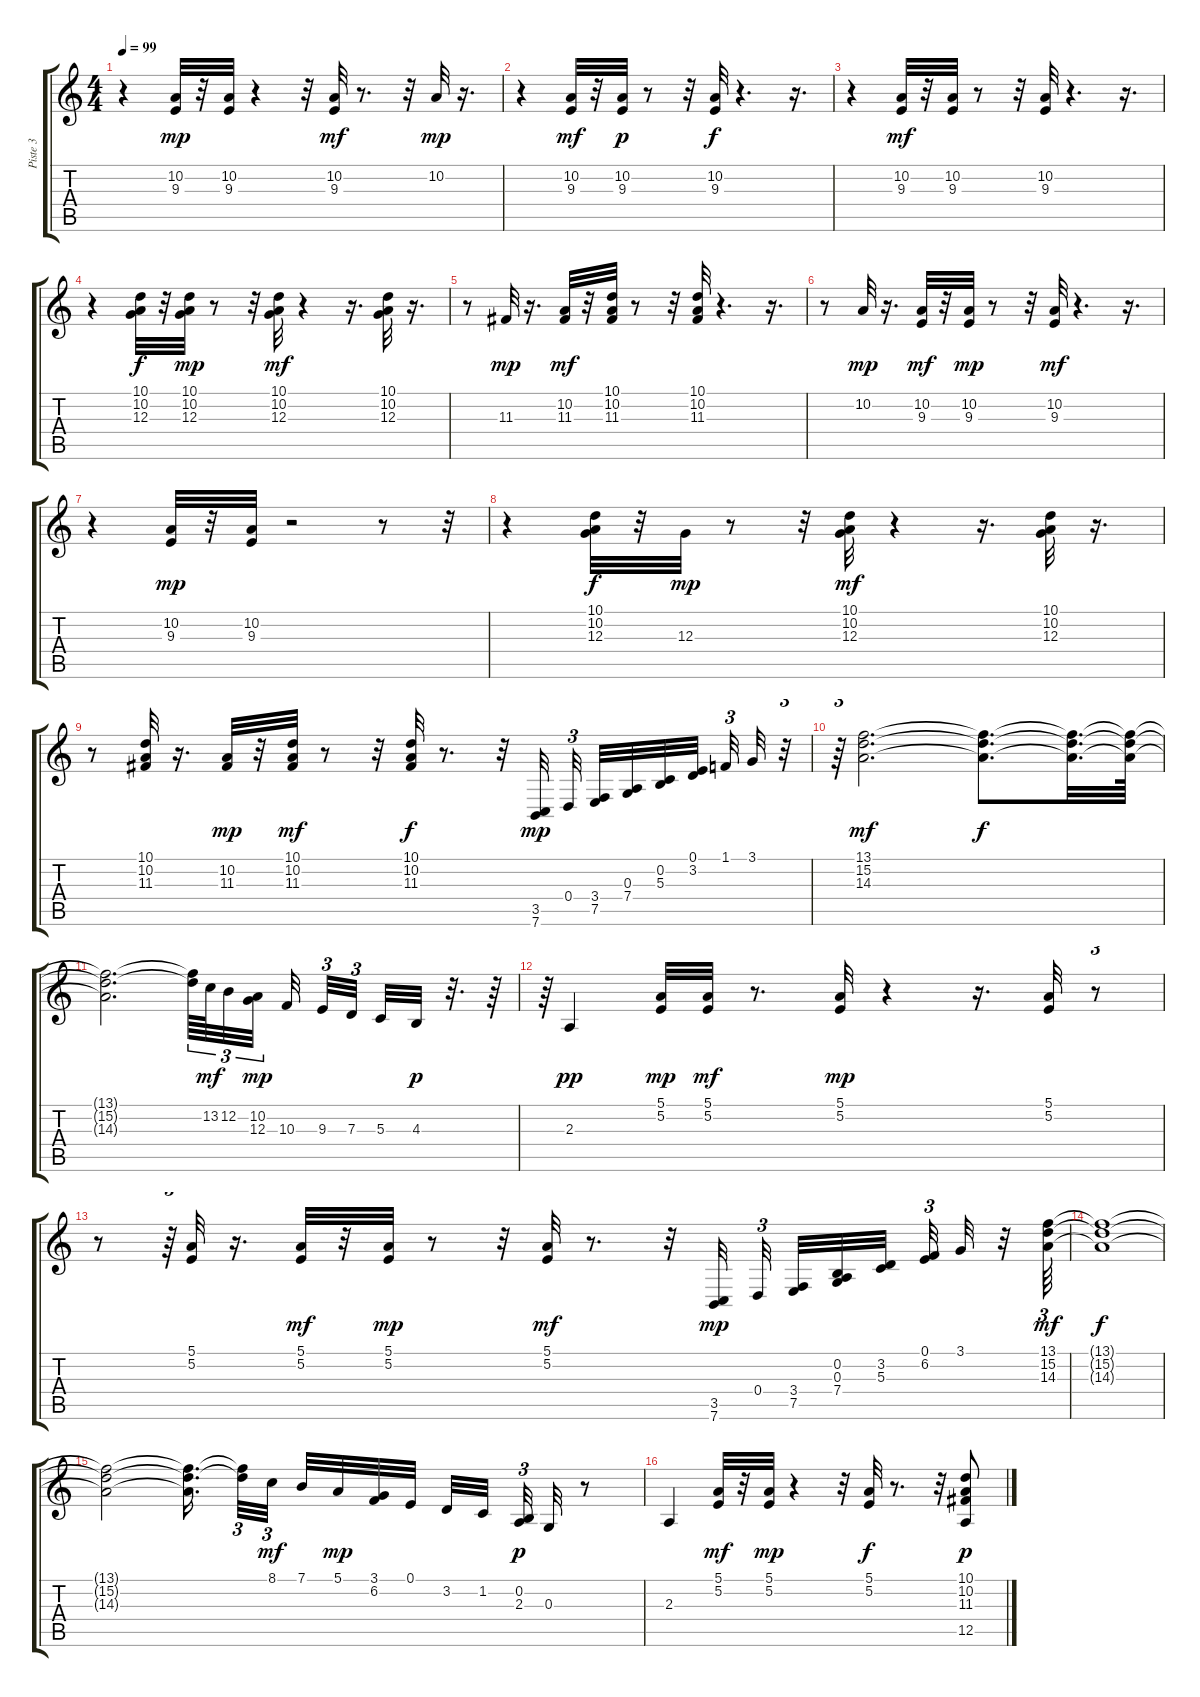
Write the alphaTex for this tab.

\track ("Piste 3" "Piste 3") {instrument percussiveorgan}
\staff {score tabs}
\tuning (E4 B3 G3 D3 A2 E2) {hide}
\ts (4 4)
\tempo 99
\clef g2
\ks c
r.4{dy mf} (10.2 9.3).32{dy mp} r.32 (10.2 9.3).32 r.4 r.32 (10.2 9.3).32{dy mf} r.8{d} r.32 10.2.32{dy mp} r.16{d} |
r.4 (10.2 9.3).32{dy mf} r.32 (10.2 9.3).32{dy p} r.8 r.32 (10.2 9.3).32{dy f} r.4{d} r.16{d} |
r.4 (10.2 9.3).32{dy mf} r.32 (10.2 9.3).32 r.8 r.32 (10.2 9.3).32 r.4{d} r.16{d} |
r.4 (10.1 10.2 12.3).32{dy f} r.32 (10.1 10.2 12.3).32{dy mp} r.8 r.32 (10.1 10.2 12.3).32{dy mf} r.4 r.16{d} (10.1 10.2 12.3).32 r.16{d} |
r.8 11.3.32{dy mp} r.16{d} (10.2 11.3).32{dy mf} r.32 (10.1 10.2 11.3).32 r.8 r.32 (10.1 10.2 11.3).32 r.4{d} r.16{d} |
r.8 10.2.32{dy mp} r.16{d} (10.2 9.3).32{dy mf} r.32 (10.2 9.3).32{dy mp} r.8 r.32 (10.2 9.3).32{dy mf} r.4{d} r.16{d} |
r.4 (10.2 9.3).32{dy mp} r.32 (10.2 9.3).32 r.2 r.8 r.32 |
r.4 (10.1 10.2 12.3).32{dy f} r.32 12.3.32{dy mp} r.8 r.32 (10.1 10.2 12.3).32{dy mf} r.4 r.16{d} (10.1 10.2 12.3).32 r.16{d} |
r.8 (10.1 10.2 11.3).32 r.16{d} (10.2 11.3).32{dy mp} r.32 (10.1 10.2 11.3).32{dy mf} r.8 r.32 (10.1 10.2 11.3).32{dy f} r.8{d} r.32 (3.5 7.6).32{dy mp} 0.4.32{tu (3 2)} (3.4 7.5).32 (0.3 7.4).32 (0.2 5.3).32 (0.1 3.2).32 1.1.32{tu (3 2)} 3.1.32 r.32{tu (3 2)} |
r.64{tu (3 2)} (13.1 15.2 14.3).2{d dy mf} (13.1{t} 15.2{t} 14.3{t}).8{d dy f} (13.1{t} 15.2{t} 14.3{t}).32{d} (13.1{t} 15.2{t} 14.3{t}).64 |
(13.1{t} 15.2{t} 14.3{t}).2{d} (13.1{t} 15.2{t}).64{tu (3 2)} 13.2.64{tu (3 2) dy mf} 12.2.32{tu (3 2)} (10.2 12.3).32{tu (3 2) dy mp} 10.3.32 9.3.32{tu (3 2)} 7.3.32{tu (3 2)} 5.3.32 4.3.32{dy p} r.32{d} r.64 |
r.64{tu (3 2)} 2.3.4{dy pp} (5.1 5.2).32{dy mp} (5.1 5.2).32{dy mf} r.8{d} (5.1 5.2).32{dy mp} r.4 r.16{d} (5.1 5.2).32 r.8{tu (3 2)} |
r.8 r.64{tu (3 2)} (5.1 5.2).32 r.16{d} (5.1 5.2).32{dy mf} r.32 (5.1 5.2).32{dy mp} r.8 r.32 (5.1 5.2).32{dy mf} r.8{d} r.32 (3.5 7.6).32{dy mp} 0.4.32{tu (3 2)} (3.4 7.5).32 (0.2 0.3 7.4).32 (3.2 5.3).32 (0.1 6.2).32{tu (3 2)} 3.1.32 r.32 (13.1 15.2 14.3).64{tu (3 2) dy mf} |
(13.1{t} 15.2{t} 14.3{t}).1{dy f} |
(13.1{t} 15.2{t} 14.3{t}).2 (13.1{t} 15.2{t} 14.3{t}).16{d} (13.1{t} 15.2{t}).32{tu (3 2)} 8.1.32{tu (3 2) dy mf} 7.1.32 5.1.32{dy mp} (3.1 6.2).32 0.1.32 3.2.32 1.2.32 (0.2 2.3).32{tu (3 2) dy p} 0.3.32 r.8 |
2.3.4 (5.1 5.2).32{dy mf} r.32 (5.1 5.2).32{dy mp} r.4 r.32 (5.1 5.2).32{dy f} r.8{d} r.32 (10.1 10.2 11.3 12.5).8{dy p}
